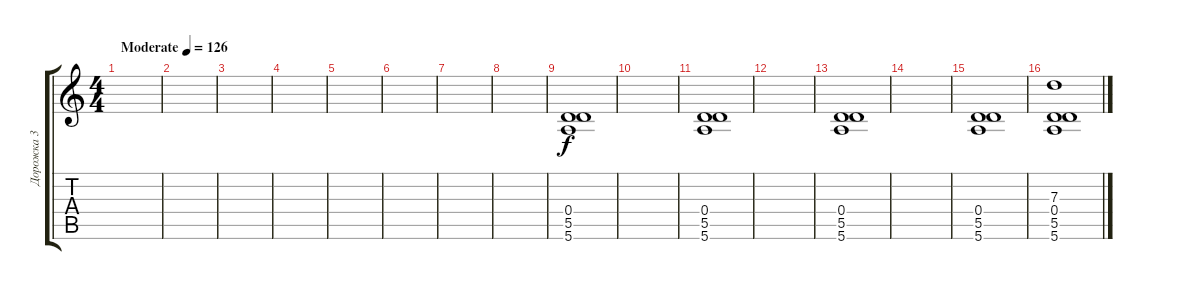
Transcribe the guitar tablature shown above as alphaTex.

\track ("Дорожка 3" "Дорожка 3") {instrument distortionguitar}
\staff {score tabs}
\tuning (E4 B3 G3 D3 A2 E2) {hide}
\ts (4 4)
\tempo (126 "Moderate")
\tempo 140
\tempo (126 "Moderate")
\clef g2
\ks c
|
|
|
|
|
|
|
|
(0.4 5.5 5.6).1 |
|
(0.4 5.5 5.6).1 |
|
(0.4 5.5 5.6).1 |
|
(0.4 5.5 5.6).1 |
(7.3 0.4 5.5 5.6).1
